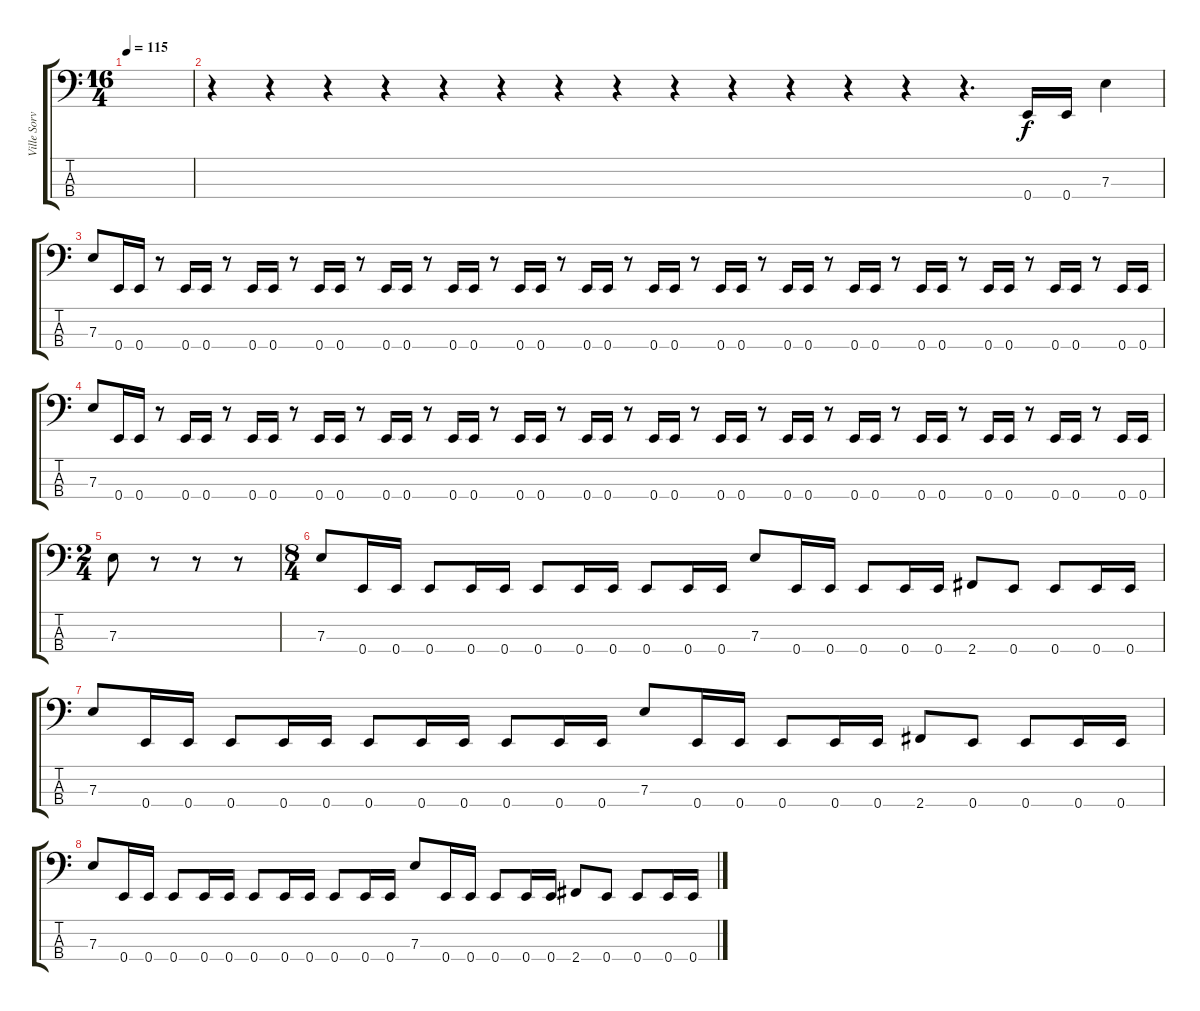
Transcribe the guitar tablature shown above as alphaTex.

\track ("Ville Sorvali" "Ville Sorv") {instrument electricbasspick}
\staff {score tabs}
\tuning (G2 D2 A1 E1) {hide}
\ts (16 4)
\tempo 115
\clef f4
\ks c
|
r.4 r.4 r.4 r.4 r.4 r.4 r.4 r.4 r.4 r.4 r.4 r.4 r.4 r.4{d} 0.4.16 0.4.16 7.3.4 |
7.3.8 0.4.16 0.4.16 r.8 0.4.16 0.4.16 r.8 0.4.16 0.4.16 r.8 0.4.16 0.4.16 r.8 0.4.16 0.4.16 r.8 0.4.16 0.4.16 r.8 0.4.16 0.4.16 r.8 0.4.16 0.4.16 r.8 0.4.16 0.4.16 r.8 0.4.16 0.4.16 r.8 0.4.16 0.4.16 r.8 0.4.16 0.4.16 r.8 0.4.16 0.4.16 r.8 0.4.16 0.4.16 r.8 0.4.16 0.4.16 r.8 0.4.16 0.4.16 |
7.3.8 0.4.16 0.4.16 r.8 0.4.16 0.4.16 r.8 0.4.16 0.4.16 r.8 0.4.16 0.4.16 r.8 0.4.16 0.4.16 r.8 0.4.16 0.4.16 r.8 0.4.16 0.4.16 r.8 0.4.16 0.4.16 r.8 0.4.16 0.4.16 r.8 0.4.16 0.4.16 r.8 0.4.16 0.4.16 r.8 0.4.16 0.4.16 r.8 0.4.16 0.4.16 r.8 0.4.16 0.4.16 r.8 0.4.16 0.4.16 r.8 0.4.16 0.4.16 |
\ts (2 4)
7.3.8{dy f} r.8 r.8 r.8 |
\ts (8 4)
7.3.8 0.4.16 0.4.16 0.4.8 0.4.16 0.4.16 0.4.8 0.4.16 0.4.16 0.4.8 0.4.16 0.4.16 7.3.8 0.4.16 0.4.16 0.4.8 0.4.16 0.4.16 2.4.8 0.4.8 0.4.8 0.4.16 0.4.16 |
7.3.8 0.4.16 0.4.16 0.4.8 0.4.16 0.4.16 0.4.8 0.4.16 0.4.16 0.4.8 0.4.16 0.4.16 7.3.8 0.4.16 0.4.16 0.4.8 0.4.16 0.4.16 2.4.8 0.4.8 0.4.8 0.4.16 0.4.16 |
7.3.8 0.4.16 0.4.16 0.4.8 0.4.16 0.4.16 0.4.8 0.4.16 0.4.16 0.4.8 0.4.16 0.4.16 7.3.8 0.4.16 0.4.16 0.4.8 0.4.16 0.4.16 2.4.8 0.4.8 0.4.8 0.4.16 0.4.16
